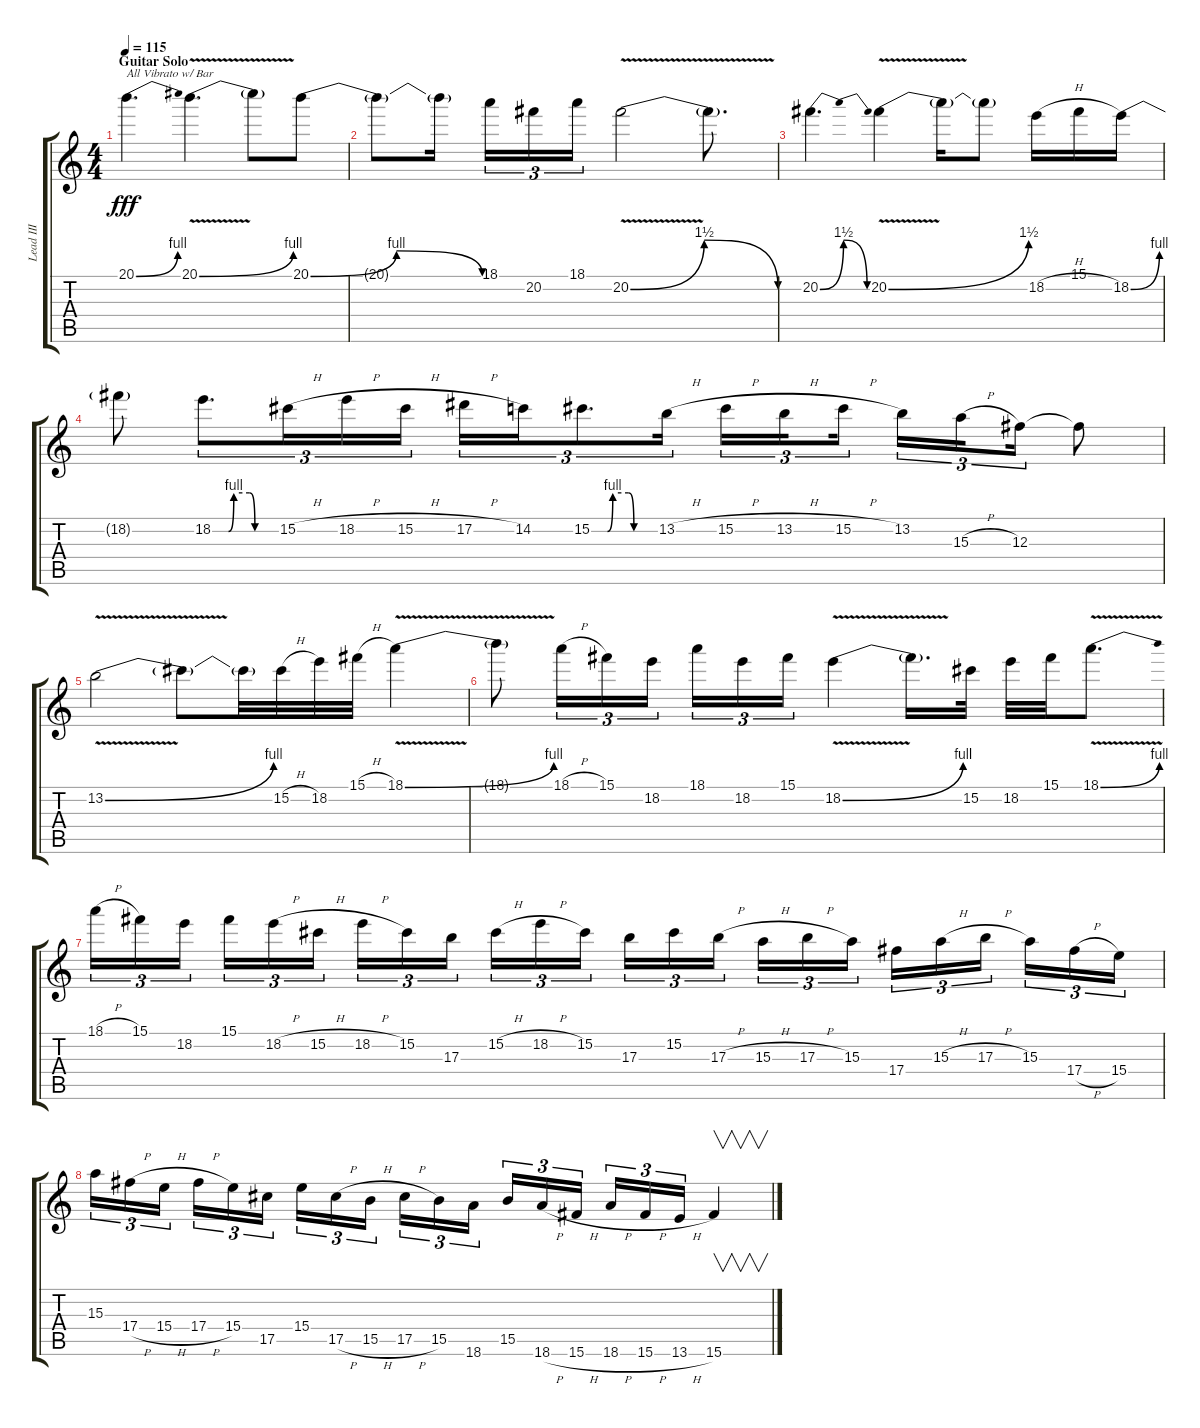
\track ("Lead III" "Lead III") {instrument distortionguitar}
\staff {score tabs}
\tuning (Eb4 Bb3 Gb3 Db3 Ab2 Eb2) {hide}
\ts (4 4)
\section ("" "Guitar Solo")
\tempo 115
\clef g2
\ks c
20.1{be (bend 0 0 60 4)}.4{d txt "All Vibrato w/ Bar" dy fff} 20.1{be (bend 0 0 60 4) v}.4{d} 20.1{t}.8 20.1{be (bendrelease 0 0 10 4 20 4 60 0)}.8 |
20.1{t}.8 20.1{t}.16{beam splitsecondary} 18.1.16{tu (3 2)} 20.2.16{tu (3 2)} 18.1.16{tu (3 2)} 20.2{be (bendrelease 0 0 10 6 20 6 60 0) v}.2 20.2{t}.8{d} |
20.2{be (bendrelease 0 0 10 6 20 6 60 0)}.4{d} 20.2{be (bend 0 0 60 6) v}.4 20.2{t}.16 20.2{t}.8 18.2{h}.16 15.1.16 18.2{be (bend 0 0 60 4)}.16 |
18.2{t}.8 18.2{be (custom 0 0 15 0 20 4 35 4 40 0 60 0)}.8{d tu (3 2)} 15.2{h}.16{tu (3 2)} 18.2{h}.16{tu (3 2)} 15.2{h}.16{tu (3 2) beam splitsecondary} 17.2{h}.16{tu (3 2)} 14.2.16{tu (3 2)} 15.2{be (custom 0 0 15 0 20 4 35 4 40 0 60 0)}.8{d tu (3 2)} 13.2{h}.16{tu (3 2)} 15.2{h}.16{tu (3 2)} 13.2{h}.16{tu (3 2) beam splitsecondary} 15.2{h}.16{tu (3 2)} 13.2.16{tu (3 2)} 15.3{h}.16{tu (3 2) beam splitsecondary} 12.3.16{tu (3 2)} 12.3{t}.8 |
13.2{be (bend 0 0 60 4) v}.2 13.2{t}.8 13.2{t}.32 15.2{h}.32 18.2.32 15.1{h}.32 18.1{be (bend 0 0 60 4) v}.4 |
18.1{t}.8 18.1{h}.16{tu (3 2)} 15.1.16{tu (3 2)} 18.2.16{tu (3 2)} 18.1.16{tu (3 2)} 18.2.16{tu (3 2)} 15.1.16{tu (3 2)} 18.2{be (bend 0 0 60 4) v}.4 18.2{t}.16{d} 15.2.32 18.2.32 15.1.32 18.1{be (bend 0 0 60 4) v}.8{d} |
18.1{h}.16{tu (3 2)} 15.1.16{tu (3 2)} 18.2.16{tu (3 2) beam splitsecondary} 15.1.16{tu (3 2)} 18.2{h}.16{tu (3 2)} 15.2{h}.16{tu (3 2)} 18.2{h}.16{tu (3 2)} 15.2.16{tu (3 2)} 17.3.16{tu (3 2) beam splitsecondary} 15.2{h}.16{tu (3 2)} 18.2{h}.16{tu (3 2)} 15.2.16{tu (3 2)} 17.3.16{tu (3 2)} 15.2.16{tu (3 2)} 17.3{h}.16{tu (3 2) beam splitsecondary} 15.3{h}.16{tu (3 2)} 17.3{h}.16{tu (3 2)} 15.3.16{tu (3 2)} 17.4.16{tu (3 2)} 15.3{h}.16{tu (3 2)} 17.3{h}.16{tu (3 2) beam splitsecondary} 15.3.16{tu (3 2)} 17.4{h}.16{tu (3 2)} 15.4.16{tu (3 2)} |
15.3.16{tu (3 2)} 17.4{h}.16{tu (3 2)} 15.4{h}.16{tu (3 2) beam splitsecondary} 17.4{h}.16{tu (3 2)} 15.4.16{tu (3 2)} 17.5.16{tu (3 2)} 15.4.16{tu (3 2)} 17.5{h}.16{tu (3 2)} 15.5{h}.16{tu (3 2) beam splitsecondary} 17.5{h}.16{tu (3 2)} 15.5.16{tu (3 2)} 18.6.16{tu (3 2)} 15.5.16{tu (3 2)} 18.6{h}.16{tu (3 2)} 15.6{h}.16{tu (3 2) beam splitsecondary} 18.6{h}.16{tu (3 2)} 15.6{h}.16{tu (3 2)} 13.6{h}.16{tu (3 2)} 15.6.4{v}
